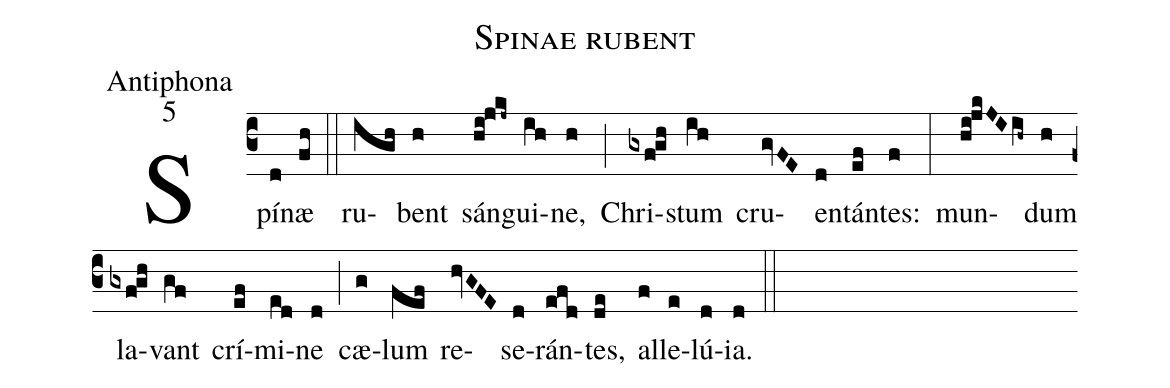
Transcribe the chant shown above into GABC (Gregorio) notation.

name:Spinae rubent;
office-part:Antiphona;
mode:5;
%%
(c3) Spí(d)næ(fh) (::)
ru(igh)bent(h) sán(hi!jkj~)gui(ih)ne,(h) (;) Chri(gxf!gh)stum(ih) cru(gvFE)en(d)tán(ef)tes:(f) (:)
mun(hi!jkJIih~)dum(h) la(gxf!gh)vant(gf) crí(ef)mi(ed)ne(d) (;) cæ(g)lum(fef) re(hvGFE)se(d)rán(efd)tes,(de) al(f)le(e)lú(d)ia.(d) (::)
